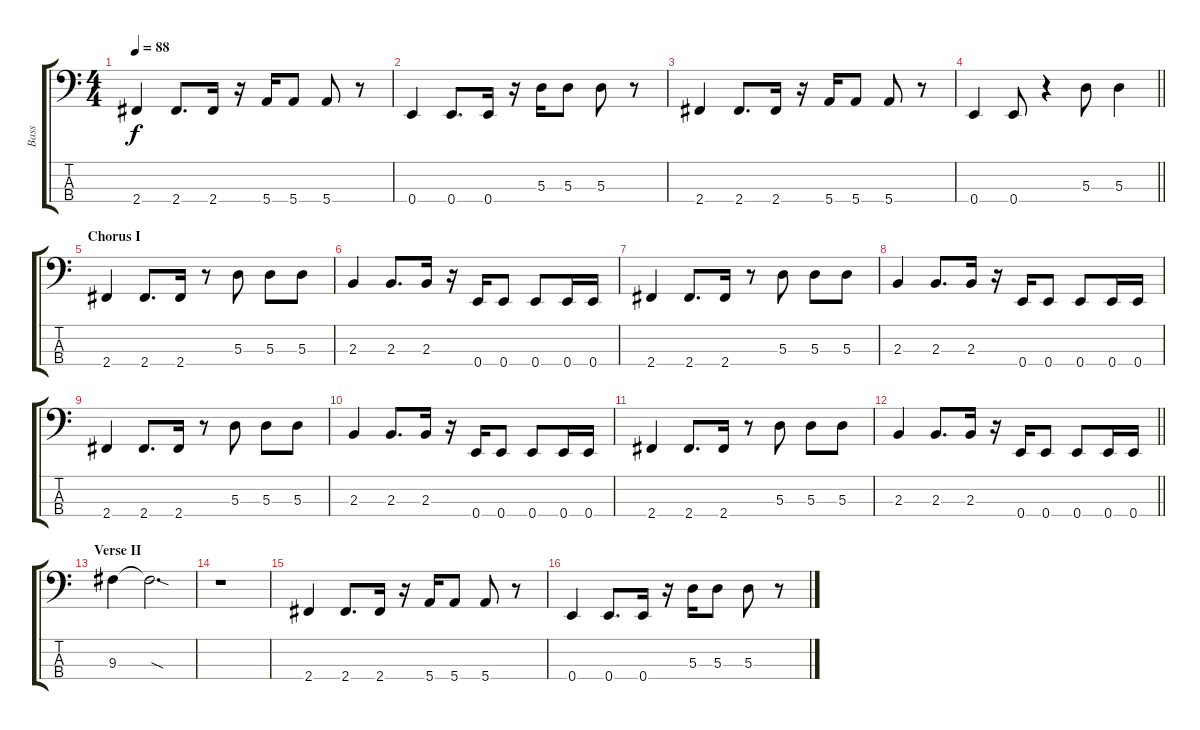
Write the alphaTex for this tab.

\track ("Bass" "Bass") {instrument electricbassfinger}
\staff {score tabs}
\tuning (G2 D2 A1 E1) {hide}
\ts (4 4)
\tempo 88
\clef f4
\ks c
2.4.4{dy f} 2.4.8{d} 2.4.16 r.16 5.4.16 5.4.8 5.4.8 r.8 |
0.4.4 0.4.8{d} 0.4.16 r.16 5.3.16 5.3.8 5.3.8 r.8 |
2.4.4 2.4.8{d} 2.4.16 r.16 5.4.16 5.4.8 5.4.8 r.8 |
\barLineRight lightlight
0.4.4 0.4.8 r.4 5.3.8 5.3.4 |
\section ("" "Chorus I")
2.4.4 2.4.8{d} 2.4.16 r.8 5.3.8 5.3.8 5.3.8 |
2.3.4 2.3.8{d} 2.3.16 r.16 0.4.16 0.4.8 0.4.8 0.4.16 0.4.16 |
2.4.4 2.4.8{d} 2.4.16 r.8 5.3.8 5.3.8 5.3.8 |
2.3.4 2.3.8{d} 2.3.16 r.16 0.4.16 0.4.8 0.4.8 0.4.16 0.4.16 |
2.4.4 2.4.8{d} 2.4.16 r.8 5.3.8 5.3.8 5.3.8 |
2.3.4 2.3.8{d} 2.3.16 r.16 0.4.16 0.4.8 0.4.8 0.4.16 0.4.16 |
2.4.4 2.4.8{d} 2.4.16 r.8 5.3.8 5.3.8 5.3.8 |
\barLineRight lightlight
2.3.4 2.3.8{d} 2.3.16 r.16 0.4.16 0.4.8 0.4.8 0.4.16 0.4.16 |
\section ("" "Verse II")
9.3.4 9.3{sod t}.2{d} |
r.1 |
2.4.4 2.4.8{d} 2.4.16 r.16 5.4.16 5.4.8 5.4.8 r.8 |
0.4.4 0.4.8{d} 0.4.16 r.16 5.3.16 5.3.8 5.3.8 r.8
